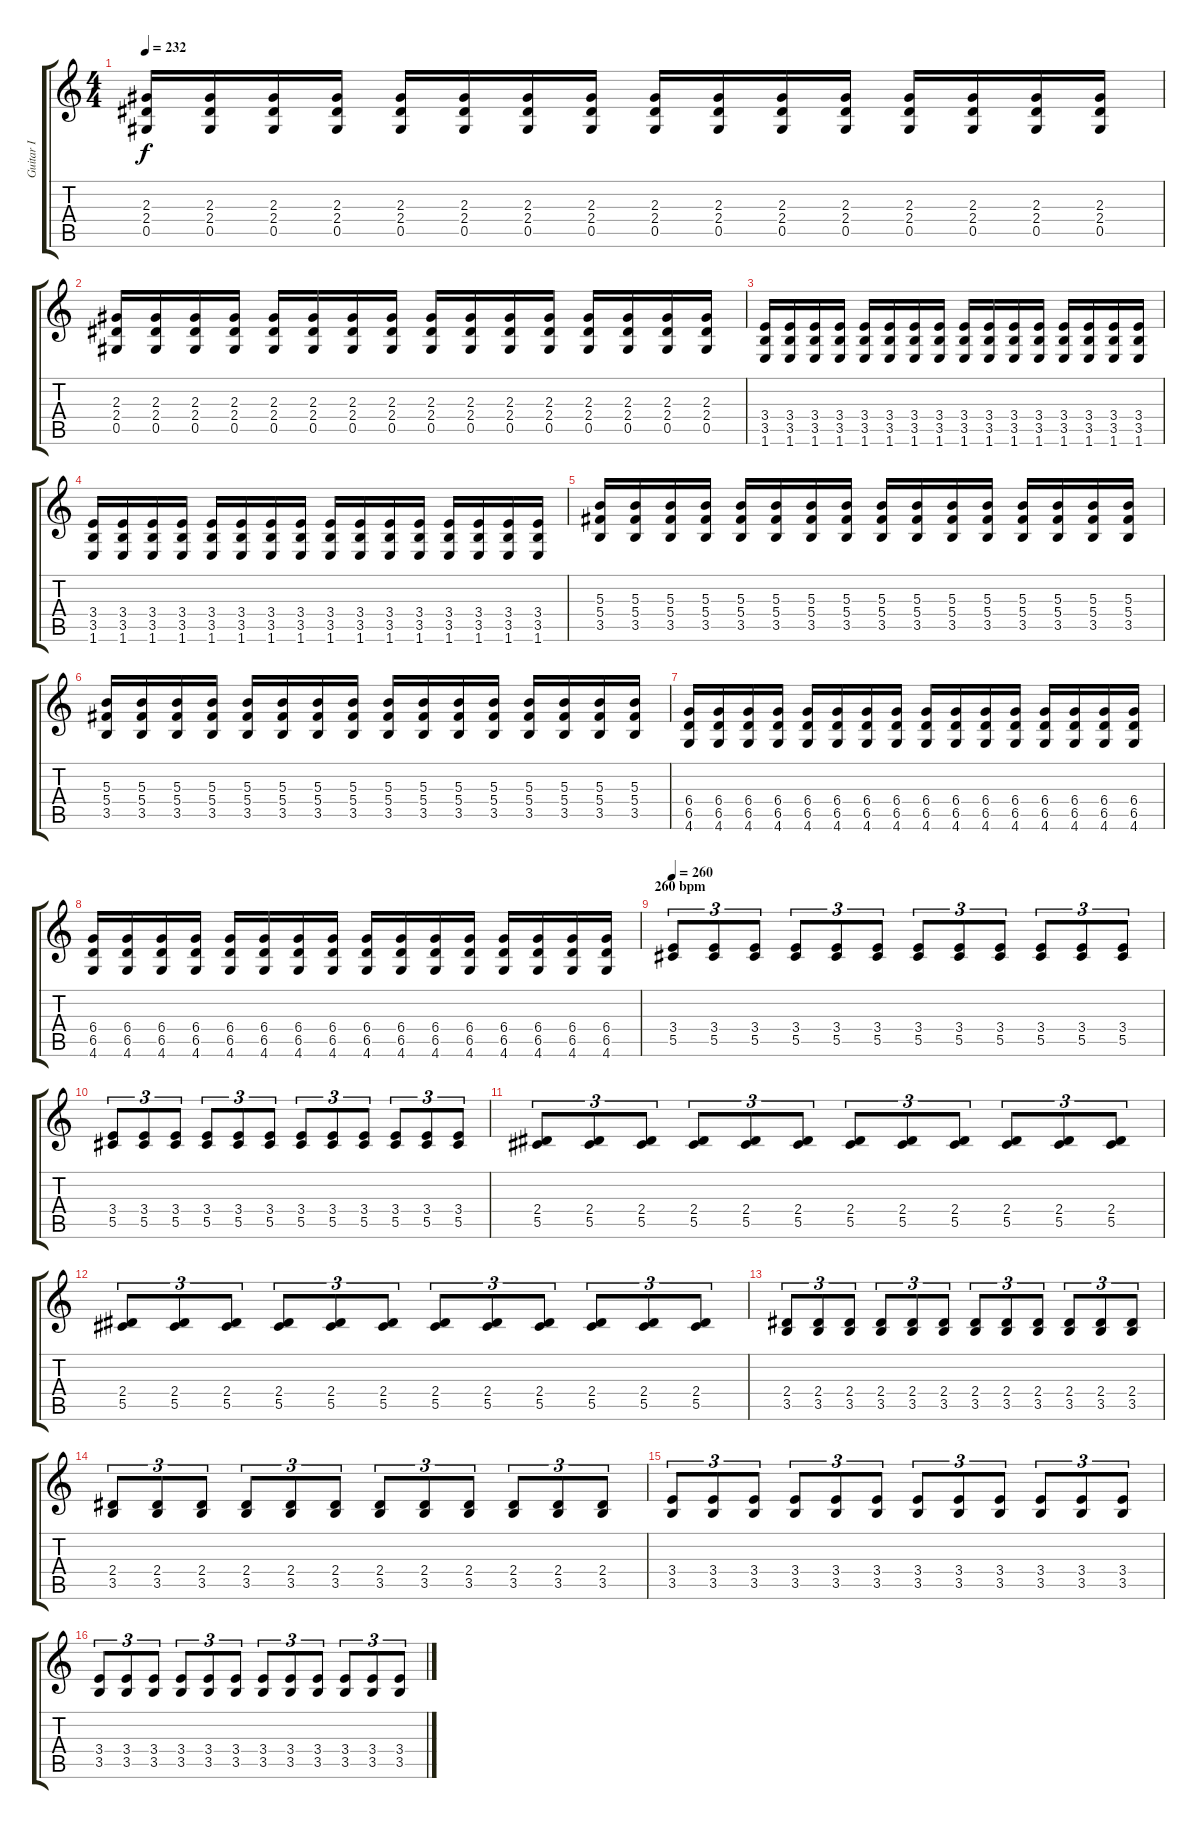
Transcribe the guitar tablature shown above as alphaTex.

\track ("Guitar I" "Guitar I") {instrument distortionguitar}
\staff {score tabs}
\tuning (Eb4 Bb3 Gb3 Db3 Ab2 Eb2) {hide}
\ts (4 4)
\tempo 232
\clef g2
\ks c
(2.3 2.4 0.5).16{dy f} (2.3 2.4 0.5).16 (2.3 2.4 0.5).16 (2.3 2.4 0.5).16 (2.3 2.4 0.5).16 (2.3 2.4 0.5).16 (2.3 2.4 0.5).16 (2.3 2.4 0.5).16 (2.3 2.4 0.5).16 (2.3 2.4 0.5).16 (2.3 2.4 0.5).16 (2.3 2.4 0.5).16 (2.3 2.4 0.5).16 (2.3 2.4 0.5).16 (2.3 2.4 0.5).16 (2.3 2.4 0.5).16 |
(2.3 2.4 0.5).16 (2.3 2.4 0.5).16 (2.3 2.4 0.5).16 (2.3 2.4 0.5).16 (2.3 2.4 0.5).16 (2.3 2.4 0.5).16 (2.3 2.4 0.5).16 (2.3 2.4 0.5).16 (2.3 2.4 0.5).16 (2.3 2.4 0.5).16 (2.3 2.4 0.5).16 (2.3 2.4 0.5).16 (2.3 2.4 0.5).16 (2.3 2.4 0.5).16 (2.3 2.4 0.5).16 (2.3 2.4 0.5).16 |
(3.4 3.5 1.6).16 (3.4 3.5 1.6).16 (3.4 3.5 1.6).16 (3.4 3.5 1.6).16 (3.4 3.5 1.6).16 (3.4 3.5 1.6).16 (3.4 3.5 1.6).16 (3.4 3.5 1.6).16 (3.4 3.5 1.6).16 (3.4 3.5 1.6).16 (3.4 3.5 1.6).16 (3.4 3.5 1.6).16 (3.4 3.5 1.6).16 (3.4 3.5 1.6).16 (3.4 3.5 1.6).16 (3.4 3.5 1.6).16 |
(3.4 3.5 1.6).16 (3.4 3.5 1.6).16 (3.4 3.5 1.6).16 (3.4 3.5 1.6).16 (3.4 3.5 1.6).16 (3.4 3.5 1.6).16 (3.4 3.5 1.6).16 (3.4 3.5 1.6).16 (3.4 3.5 1.6).16 (3.4 3.5 1.6).16 (3.4 3.5 1.6).16 (3.4 3.5 1.6).16 (3.4 3.5 1.6).16 (3.4 3.5 1.6).16 (3.4 3.5 1.6).16 (3.4 3.5 1.6).16 |
(5.3 5.4 3.5).16 (5.3 5.4 3.5).16 (5.3 5.4 3.5).16 (5.3 5.4 3.5).16 (5.3 5.4 3.5).16 (5.3 5.4 3.5).16 (5.3 5.4 3.5).16 (5.3 5.4 3.5).16 (5.3 5.4 3.5).16 (5.3 5.4 3.5).16 (5.3 5.4 3.5).16 (5.3 5.4 3.5).16 (5.3 5.4 3.5).16 (5.3 5.4 3.5).16 (5.3 5.4 3.5).16 (5.3 5.4 3.5).16 |
(5.3 5.4 3.5).16 (5.3 5.4 3.5).16 (5.3 5.4 3.5).16 (5.3 5.4 3.5).16 (5.3 5.4 3.5).16 (5.3 5.4 3.5).16 (5.3 5.4 3.5).16 (5.3 5.4 3.5).16 (5.3 5.4 3.5).16 (5.3 5.4 3.5).16 (5.3 5.4 3.5).16 (5.3 5.4 3.5).16 (5.3 5.4 3.5).16 (5.3 5.4 3.5).16 (5.3 5.4 3.5).16 (5.3 5.4 3.5).16 |
(6.4 6.5 4.6).16 (6.4 6.5 4.6).16 (6.4 6.5 4.6).16 (6.4 6.5 4.6).16 (6.4 6.5 4.6).16 (6.4 6.5 4.6).16 (6.4 6.5 4.6).16 (6.4 6.5 4.6).16 (6.4 6.5 4.6).16 (6.4 6.5 4.6).16 (6.4 6.5 4.6).16 (6.4 6.5 4.6).16 (6.4 6.5 4.6).16 (6.4 6.5 4.6).16 (6.4 6.5 4.6).16 (6.4 6.5 4.6).16 |
(6.4 6.5 4.6).16 (6.4 6.5 4.6).16 (6.4 6.5 4.6).16 (6.4 6.5 4.6).16 (6.4 6.5 4.6).16 (6.4 6.5 4.6).16 (6.4 6.5 4.6).16 (6.4 6.5 4.6).16 (6.4 6.5 4.6).16 (6.4 6.5 4.6).16 (6.4 6.5 4.6).16 (6.4 6.5 4.6).16 (6.4 6.5 4.6).16 (6.4 6.5 4.6).16 (6.4 6.5 4.6).16 (6.4 6.5 4.6).16 |
\section ("" "260 bpm")
\tempo 260
(3.4 5.5).8{tu (3 2)} (3.4 5.5).8{tu (3 2)} (3.4 5.5).8{tu (3 2)} (3.4 5.5).8{tu (3 2)} (3.4 5.5).8{tu (3 2)} (3.4 5.5).8{tu (3 2)} (3.4 5.5).8{tu (3 2)} (3.4 5.5).8{tu (3 2)} (3.4 5.5).8{tu (3 2)} (3.4 5.5).8{tu (3 2)} (3.4 5.5).8{tu (3 2)} (3.4 5.5).8{tu (3 2)} |
(3.4 5.5).8{tu (3 2)} (3.4 5.5).8{tu (3 2)} (3.4 5.5).8{tu (3 2)} (3.4 5.5).8{tu (3 2)} (3.4 5.5).8{tu (3 2)} (3.4 5.5).8{tu (3 2)} (3.4 5.5).8{tu (3 2)} (3.4 5.5).8{tu (3 2)} (3.4 5.5).8{tu (3 2)} (3.4 5.5).8{tu (3 2)} (3.4 5.5).8{tu (3 2)} (3.4 5.5).8{tu (3 2)} |
(2.4 5.5).8{tu (3 2)} (2.4 5.5).8{tu (3 2)} (2.4 5.5).8{tu (3 2)} (2.4 5.5).8{tu (3 2)} (2.4 5.5).8{tu (3 2)} (2.4 5.5).8{tu (3 2)} (2.4 5.5).8{tu (3 2)} (2.4 5.5).8{tu (3 2)} (2.4 5.5).8{tu (3 2)} (2.4 5.5).8{tu (3 2)} (2.4 5.5).8{tu (3 2)} (2.4 5.5).8{tu (3 2)} |
(2.4 5.5).8{tu (3 2)} (2.4 5.5).8{tu (3 2)} (2.4 5.5).8{tu (3 2)} (2.4 5.5).8{tu (3 2)} (2.4 5.5).8{tu (3 2)} (2.4 5.5).8{tu (3 2)} (2.4 5.5).8{tu (3 2)} (2.4 5.5).8{tu (3 2)} (2.4 5.5).8{tu (3 2)} (2.4 5.5).8{tu (3 2)} (2.4 5.5).8{tu (3 2)} (2.4 5.5).8{tu (3 2)} |
(2.4 3.5).8{tu (3 2)} (2.4 3.5).8{tu (3 2)} (2.4 3.5).8{tu (3 2)} (2.4 3.5).8{tu (3 2)} (2.4 3.5).8{tu (3 2)} (2.4 3.5).8{tu (3 2)} (2.4 3.5).8{tu (3 2)} (2.4 3.5).8{tu (3 2)} (2.4 3.5).8{tu (3 2)} (2.4 3.5).8{tu (3 2)} (2.4 3.5).8{tu (3 2)} (2.4 3.5).8{tu (3 2)} |
(2.4 3.5).8{tu (3 2)} (2.4 3.5).8{tu (3 2)} (2.4 3.5).8{tu (3 2)} (2.4 3.5).8{tu (3 2)} (2.4 3.5).8{tu (3 2)} (2.4 3.5).8{tu (3 2)} (2.4 3.5).8{tu (3 2)} (2.4 3.5).8{tu (3 2)} (2.4 3.5).8{tu (3 2)} (2.4 3.5).8{tu (3 2)} (2.4 3.5).8{tu (3 2)} (2.4 3.5).8{tu (3 2)} |
(3.4 3.5).8{tu (3 2)} (3.4 3.5).8{tu (3 2)} (3.4 3.5).8{tu (3 2)} (3.4 3.5).8{tu (3 2)} (3.4 3.5).8{tu (3 2)} (3.4 3.5).8{tu (3 2)} (3.4 3.5).8{tu (3 2)} (3.4 3.5).8{tu (3 2)} (3.4 3.5).8{tu (3 2)} (3.4 3.5).8{tu (3 2)} (3.4 3.5).8{tu (3 2)} (3.4 3.5).8{tu (3 2)} |
(3.4 3.5).8{tu (3 2)} (3.4 3.5).8{tu (3 2)} (3.4 3.5).8{tu (3 2)} (3.4 3.5).8{tu (3 2)} (3.4 3.5).8{tu (3 2)} (3.4 3.5).8{tu (3 2)} (3.4 3.5).8{tu (3 2)} (3.4 3.5).8{tu (3 2)} (3.4 3.5).8{tu (3 2)} (3.4 3.5).8{tu (3 2)} (3.4 3.5).8{tu (3 2)} (3.4 3.5).8{tu (3 2)}
